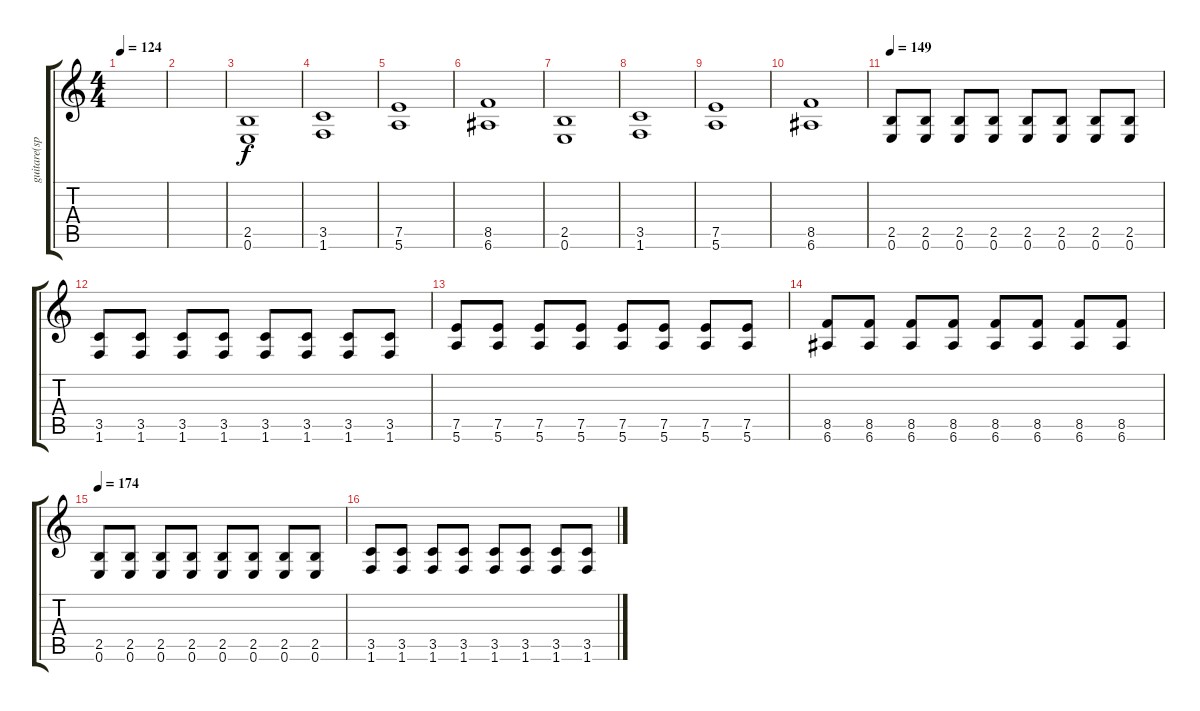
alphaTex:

\track ("guitare(spike)" "guitare(sp") {instrument distortionguitar}
\staff {score tabs}
\tuning (E4 B3 G3 D3 A2 E2) {hide}
\ts (4 4)
\tempo 124
\clef g2
\ks c
|
|
(2.5 0.6).1 |
(3.5 1.6).1 |
(7.5 5.6).1 |
(8.5 6.6).1 |
(2.5 0.6).1 |
(3.5 1.6).1 |
(7.5 5.6).1 |
(8.5 6.6).1 |
\tempo 149
(2.5 0.6).8 (2.5 0.6).8 (2.5 0.6).8 (2.5 0.6).8 (2.5 0.6).8 (2.5 0.6).8 (2.5 0.6).8 (2.5 0.6).8 |
(3.5 1.6).8 (3.5 1.6).8 (3.5 1.6).8 (3.5 1.6).8 (3.5 1.6).8 (3.5 1.6).8 (3.5 1.6).8 (3.5 1.6).8 |
(7.5 5.6).8 (7.5 5.6).8 (7.5 5.6).8 (7.5 5.6).8 (7.5 5.6).8 (7.5 5.6).8 (7.5 5.6).8 (7.5 5.6).8 |
(8.5 6.6).8 (8.5 6.6).8 (8.5 6.6).8 (8.5 6.6).8 (8.5 6.6).8 (8.5 6.6).8 (8.5 6.6).8 (8.5 6.6).8 |
\tempo 174
(2.5 0.6).8 (2.5 0.6).8 (2.5 0.6).8 (2.5 0.6).8 (2.5 0.6).8 (2.5 0.6).8 (2.5 0.6).8 (2.5 0.6).8 |
(3.5 1.6).8 (3.5 1.6).8 (3.5 1.6).8 (3.5 1.6).8 (3.5 1.6).8 (3.5 1.6).8 (3.5 1.6).8 (3.5 1.6).8
